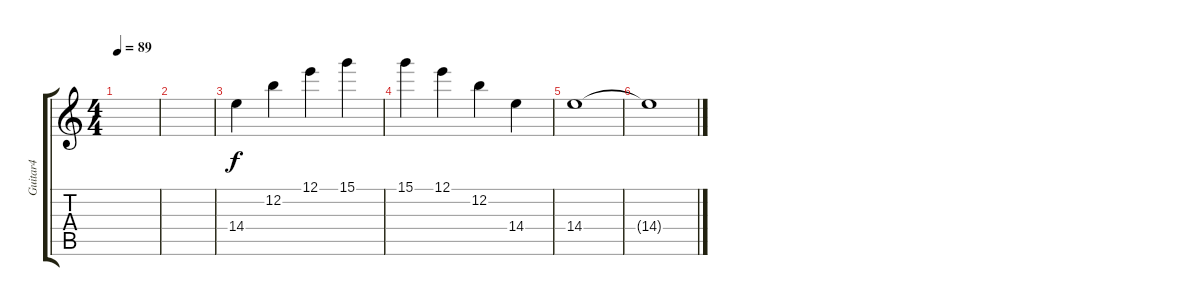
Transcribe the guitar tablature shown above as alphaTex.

\track ("Guitar4" "Guitar4") {instrument distortionguitar}
\staff {score tabs}
\tuning (E4 B3 G3 D3 A2 E2) {hide}
\ts (4 4)
\tempo 89
\clef g2
\ks c
|
|
14.4.4 12.2.4 12.1.4 15.1.4 |
15.1.4 12.1.4 12.2.4 14.4.4 |
14.4.1 |
14.4{t}.1
